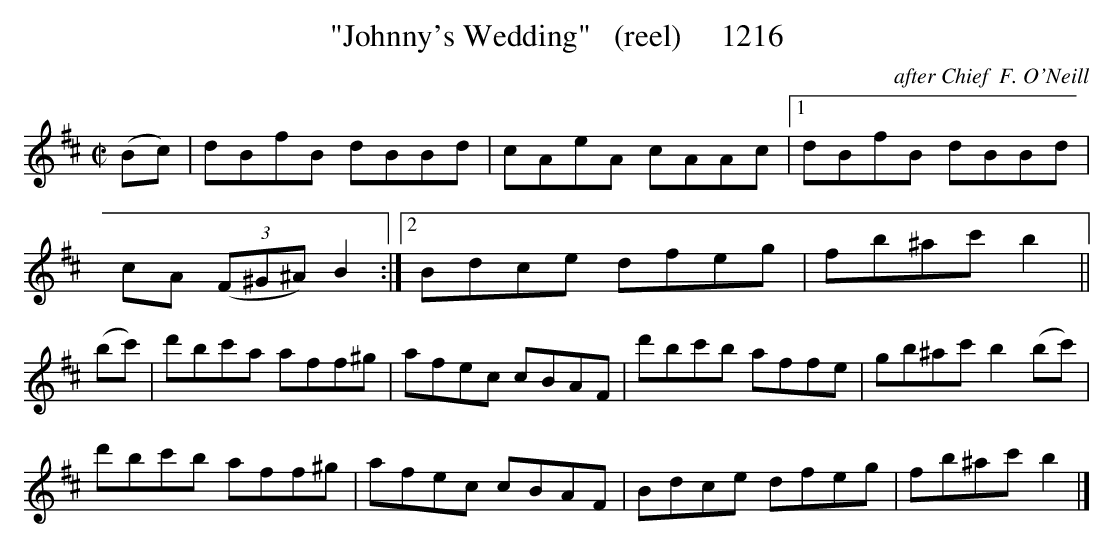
X:1
T:"Johnny's Wedding"   (reel)     1216
C:after Chief  F. O'Neill
BRENNAN July 2003 (HTTP://WWW.SOSYOURMOM.COM)
M:C|
L:1/8
K:D
(Bc)|dBfB dBBd|cAeA cAAc|[1dBfB dBBd|
cA  (3(F^G^A) B2:|[2Bdce dfeg|fb^ac' b2||
(bc')|d'bc'a aff^g|afec cBAF|d'bc'b affe|gb^ac' b2(bc')|
d'bc'b aff^g|afec cBAF|Bdce dfeg|fb^ac' b2|]
